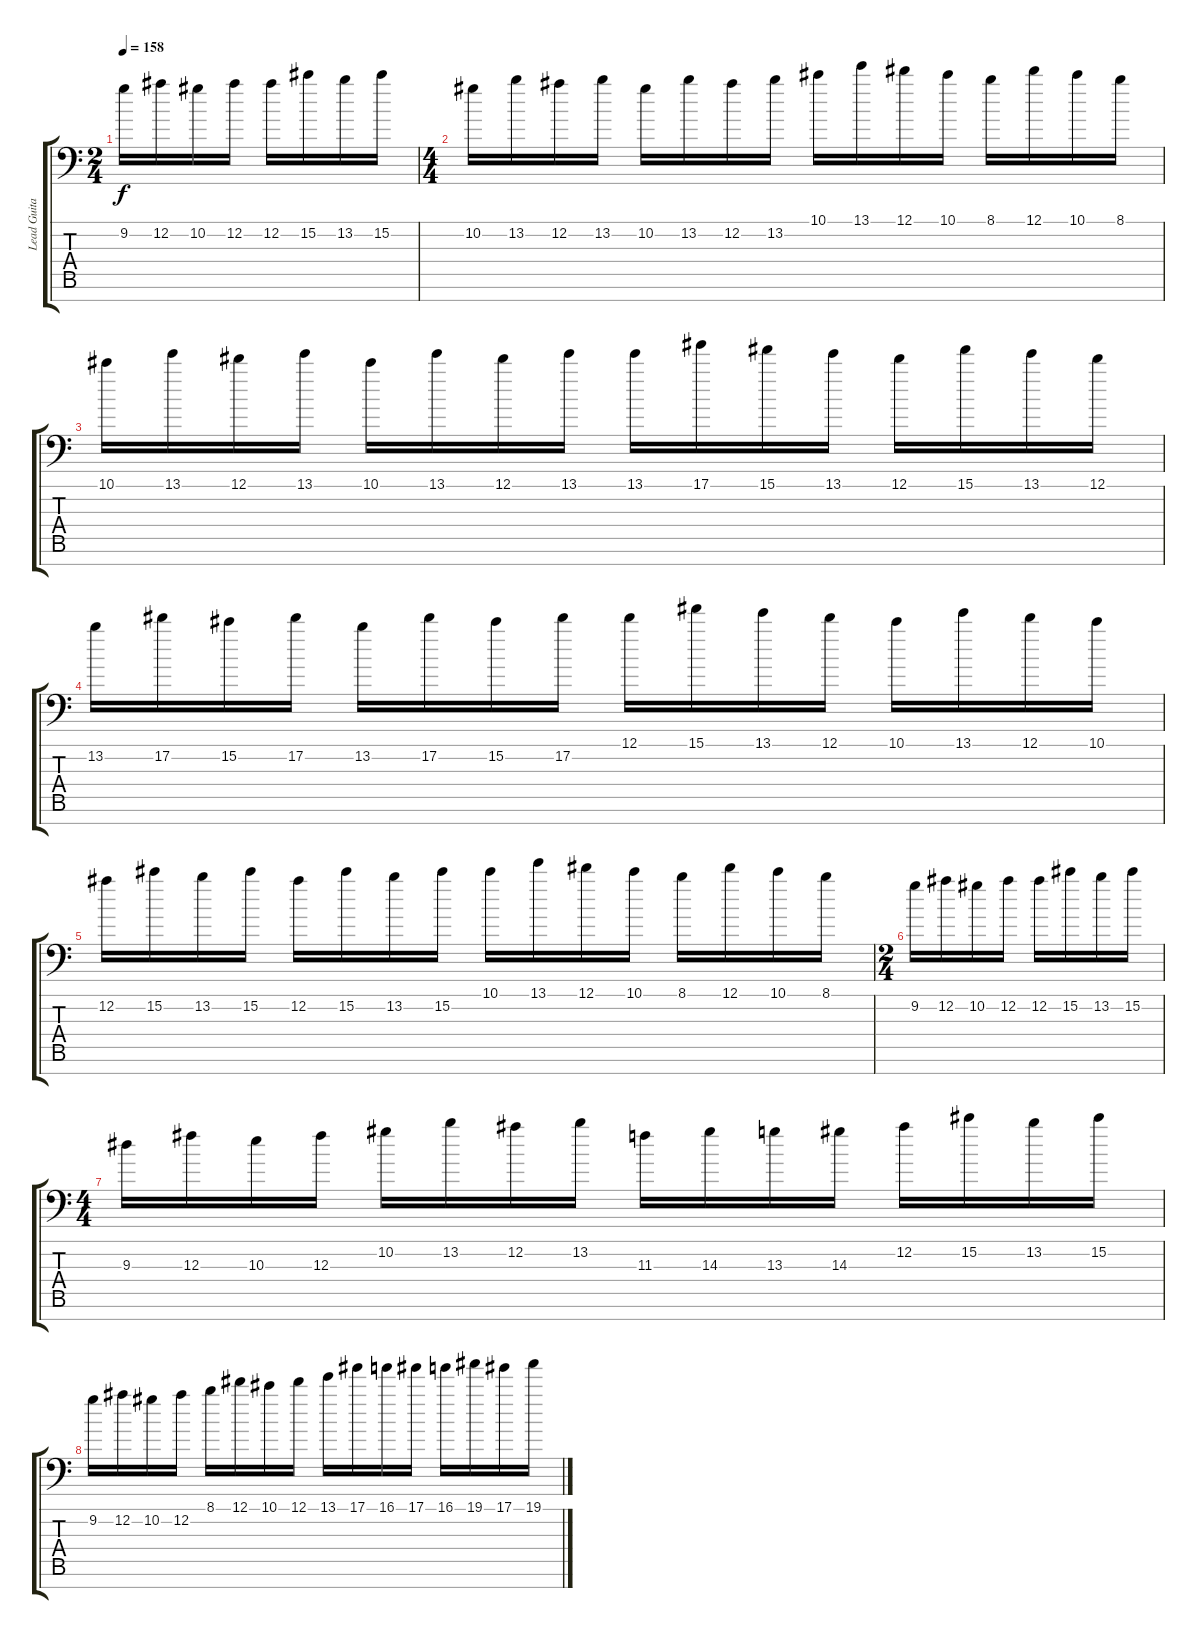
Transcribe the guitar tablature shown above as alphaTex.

\track ("Lead Guitar" "Lead Guita") {instrument distortionguitar}
\staff {score tabs}
\tuning (Eb4 Bb3 Gb3 Db3 Ab2 Eb2 Bb1) {hide}
\ts (2 4)
\tempo 158
\clef f4
\ks c
9.2.16{dy f} 12.2.16 10.2.16 12.2.16 12.2.16 15.2.16 13.2.16 15.2.16 |
\ts (4 4)
10.2.16 13.2.16 12.2.16 13.2.16 10.2.16 13.2.16 12.2.16 13.2.16 10.1.16 13.1.16 12.1.16 10.1.16 8.1.16 12.1.16 10.1.16 8.1.16 |
10.1.16 13.1.16 12.1.16 13.1.16 10.1.16 13.1.16 12.1.16 13.1.16 13.1.16 17.1.16 15.1.16 13.1.16 12.1.16 15.1.16 13.1.16 12.1.16 |
13.2.16 17.2.16 15.2.16 17.2.16 13.2.16 17.2.16 15.2.16 17.2.16 12.1.16 15.1.16 13.1.16 12.1.16 10.1.16 13.1.16 12.1.16 10.1.16 |
12.2.16 15.2.16 13.2.16 15.2.16 12.2.16 15.2.16 13.2.16 15.2.16 10.1.16 13.1.16 12.1.16 10.1.16 8.1.16 12.1.16 10.1.16 8.1.16 |
\ts (2 4)
9.2.16 12.2.16 10.2.16 12.2.16 12.2.16 15.2.16 13.2.16 15.2.16 |
\ts (4 4)
9.3.16 12.3.16 10.3.16 12.3.16 10.2.16 13.2.16 12.2.16 13.2.16 11.3.16 14.3.16 13.3.16 14.3.16 12.2.16 15.2.16 13.2.16 15.2.16 |
9.2.16 12.2.16 10.2.16 12.2.16 8.1.16 12.1.16 10.1.16 12.1.16 13.1.16 17.1.16 16.1.16 17.1.16 16.1.16 19.1.16 17.1.16 19.1.16
